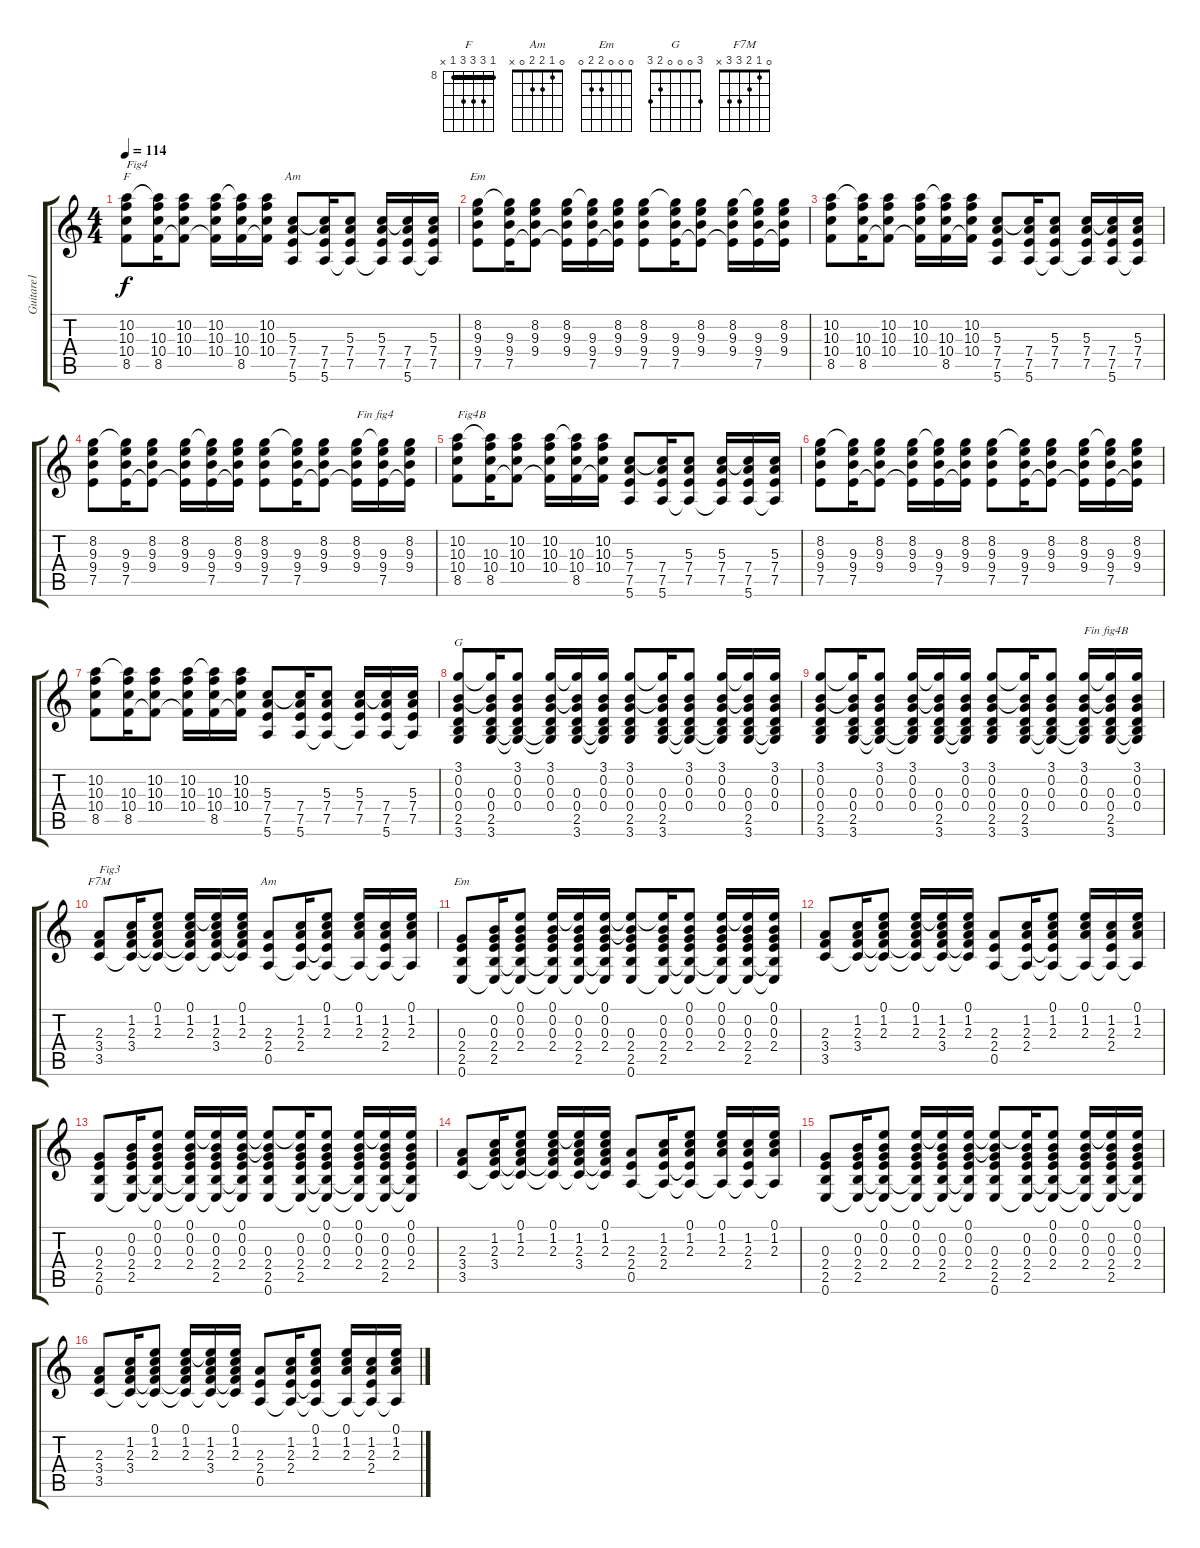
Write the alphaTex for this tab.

\track ("Guitare1" "Guitare1") {instrument electricguitarclean}
\staff {score tabs}
\tuning (E4 B3 G3 D3 A2 E2) {hide}
\chord ("F" 8 10 10 10 8 x) {firstfret 8 barre 8}
\chord ("Am" 5 5 5 7 7 5) {firstfret 5 barre 5}
\chord ("Em" x 8 9 9 7 x) {firstfret 7}
\chord ("G" 3 0 0 0 2 3)
\chord ("F7M" 0 1 2 3 3 x)
\chord ("Am" 0 1 2 2 0 x)
\chord ("Em" 0 0 0 2 2 0)
\ts (4 4)
\tempo 114
\clef g2
\ks c
(10.2 10.3 10.4 8.5).8{ch "F" txt "Fig4" dy f} (10.2{t} 10.3 10.4 8.5).16 (10.2 10.3 10.4 8.5{t}).8 (10.2 10.3 10.4 8.5{t}).16 (10.2{t} 10.3 10.4 8.5).16 (10.2 10.3 10.4 8.5{t}).16 (5.3 7.4 7.5 5.6).8{ch "Am"} (5.3{t} 7.4 7.5 5.6).16 (5.3 7.4 7.5 5.6{t}).8 (5.3 7.4 7.5 5.6{t}).16 (5.3{t} 7.4 7.5 5.6).16 (5.3 7.4 7.5 5.6{t}).16 |
(8.2 9.3 9.4 7.5).8{ch "Em"} (8.2{t} 9.3 9.4 7.5).16 (8.2 9.3 9.4 7.5{t}).8 (8.2 9.3 9.4 7.5{t}).16 (8.2{t} 9.3 9.4 7.5).16 (8.2 9.3 9.4 7.5{t}).16 (8.2 9.3 9.4 7.5).8 (8.2{t} 9.3 9.4 7.5).16 (8.2 9.3 9.4 7.5{t}).8 (8.2 9.3 9.4 7.5{t}).16 (8.2{t} 9.3 9.4 7.5).16 (8.2 9.3 9.4 7.5{t}).16 |
(10.2 10.3 10.4 8.5).8 (10.2{t} 10.3 10.4 8.5).16 (10.2 10.3 10.4 8.5{t}).8 (10.2 10.3 10.4 8.5{t}).16 (10.2{t} 10.3 10.4 8.5).16 (10.2 10.3 10.4 8.5{t}).16 (5.3 7.4 7.5 5.6).8 (5.3{t} 7.4 7.5 5.6).16 (5.3 7.4 7.5 5.6{t}).8 (5.3 7.4 7.5 5.6{t}).16 (5.3{t} 7.4 7.5 5.6).16 (5.3 7.4 7.5 5.6{t}).16 |
(8.2 9.3 9.4 7.5).8 (8.2{t} 9.3 9.4 7.5).16 (8.2 9.3 9.4 7.5{t}).8 (8.2 9.3 9.4 7.5{t}).16 (8.2{t} 9.3 9.4 7.5).16 (8.2 9.3 9.4 7.5{t}).16 (8.2 9.3 9.4 7.5).8 (8.2{t} 9.3 9.4 7.5).16 (8.2 9.3 9.4 7.5{t}).8 (8.2 9.3 9.4 7.5{t}).16{txt "Fin fig4"} (8.2{t} 9.3 9.4 7.5).16 (8.2 9.3 9.4 7.5{t}).16 |
(10.2 10.3 10.4 8.5).8{txt "Fig4B "} (10.2{t} 10.3 10.4 8.5).16 (10.2 10.3 10.4 8.5{t}).8 (10.2 10.3 10.4 8.5{t}).16 (10.2{t} 10.3 10.4 8.5).16 (10.2 10.3 10.4 8.5{t}).16 (5.3 7.4 7.5 5.6).8 (5.3{t} 7.4 7.5 5.6).16 (5.3 7.4 7.5 5.6{t}).8 (5.3 7.4 7.5 5.6{t}).16 (5.3{t} 7.4 7.5 5.6).16 (5.3 7.4 7.5 5.6{t}).16 |
(8.2 9.3 9.4 7.5).8 (8.2{t} 9.3 9.4 7.5).16 (8.2 9.3 9.4 7.5{t}).8 (8.2 9.3 9.4 7.5{t}).16 (8.2{t} 9.3 9.4 7.5).16 (8.2 9.3 9.4 7.5{t}).16 (8.2 9.3 9.4 7.5).8 (8.2{t} 9.3 9.4 7.5).16 (8.2 9.3 9.4 7.5{t}).8 (8.2 9.3 9.4 7.5{t}).16 (8.2{t} 9.3 9.4 7.5).16 (8.2 9.3 9.4 7.5{t}).16 |
(10.2 10.3 10.4 8.5).8 (10.2{t} 10.3 10.4 8.5).16 (10.2 10.3 10.4 8.5{t}).8 (10.2 10.3 10.4 8.5{t}).16 (10.2{t} 10.3 10.4 8.5).16 (10.2 10.3 10.4 8.5{t}).16 (5.3 7.4 7.5 5.6).8 (5.3{t} 7.4 7.5 5.6).16 (5.3 7.4 7.5 5.6{t}).8 (5.3 7.4 7.5 5.6{t}).16 (5.3{t} 7.4 7.5 5.6).16 (5.3 7.4 7.5 5.6{t}).16 |
(3.1 0.2 0.3 0.4 2.5 3.6).8{ch "G"} (3.1{t} 0.2{t} 0.3 0.4 2.5 3.6).16 (3.1 0.2 0.3 0.4 2.5{t} 3.6{t}).8 (3.1 0.2 0.3 0.4 2.5{t} 3.6{t}).16 (3.1{t} 0.2{t} 0.3 0.4 2.5 3.6).16 (3.1 0.2 0.3 0.4 2.5{t} 3.6{t}).16 (3.1 0.2 0.3 0.4 2.5 3.6).8 (3.1{t} 0.2{t} 0.3 0.4 2.5 3.6).16 (3.1 0.2 0.3 0.4 2.5{t} 3.6{t}).8 (3.1 0.2 0.3 0.4 2.5{t} 3.6{t}).16 (3.1{t} 0.2{t} 0.3 0.4 2.5 3.6).16 (3.1 0.2 0.3 0.4 2.5{t} 3.6{t}).16 |
(3.1 0.2 0.3 0.4 2.5 3.6).8 (3.1{t} 0.2{t} 0.3 0.4 2.5 3.6).16 (3.1 0.2 0.3 0.4 2.5{t} 3.6{t}).8 (3.1 0.2 0.3 0.4 2.5{t} 3.6{t}).16 (3.1{t} 0.2{t} 0.3 0.4 2.5 3.6).16 (3.1 0.2 0.3 0.4 2.5{t} 3.6{t}).16 (3.1 0.2 0.3 0.4 2.5 3.6).8 (3.1{t} 0.2{t} 0.3 0.4 2.5 3.6).16 (3.1 0.2 0.3 0.4 2.5{t} 3.6{t}).8 (3.1 0.2 0.3 0.4 2.5{t} 3.6{t}).16{txt "Fin fig4B"} (3.1{t} 0.2{t} 0.3 0.4 2.5 3.6).16 (3.1 0.2 0.3 0.4 2.5{t} 3.6{t}).16 |
(2.3 3.4 3.5).8{ch "F7M" txt "Fig3"} (1.2 2.3 3.4 3.5{t}).16 (0.1 1.2 2.3 3.4{t} 3.5{t}).8 (0.1 1.2 2.3 3.4{t} 3.5{t}).16 (0.1{t} 1.2 2.3 3.4 3.5{t}).16 (0.1 1.2 2.3 3.4{t} 3.5{t}).16 (2.3 2.4 0.5).8{ch "Am"} (1.2 2.3 2.4 0.5{t}).16 (0.1 1.2 2.3 2.4{t} 0.5{t}).8 (0.1 1.2 2.3 0.5{t}).16 (1.2 2.3 2.4 0.5{t}).16 (0.1 1.2 2.3 0.5{t}).16 |
(0.3 2.4 2.5 0.6).8{ch "Em"} (0.2 0.3 2.4 2.5 0.6{t}).16 (0.1 0.2 0.3 2.4 2.5{t} 0.6{t}).8 (0.1 0.2 0.3 2.4 2.5{t} 0.6{t}).16 (0.1{t} 0.2 0.3 2.4 2.5 0.6{t}).16 (0.1 0.2 0.3 2.4 2.5{t} 0.6{t}).16 (0.1{t} 0.2{t} 0.3 2.4 2.5 0.6).8 (0.1{t} 0.2 0.3 2.4 2.5 0.6{t}).16 (0.1 0.2 0.3 2.4 2.5{t} 0.6{t}).8 (0.1 0.2 0.3 2.4 2.5{t} 0.6{t}).16 (0.1{t} 0.2 0.3 2.4 2.5 0.6{t}).16 (0.1 0.2 0.3 2.4 2.5{t} 0.6{t}).16 |
(2.3 3.4 3.5).8 (1.2 2.3 3.4 3.5{t}).16 (0.1 1.2 2.3 3.4{t} 3.5{t}).8 (0.1 1.2 2.3 3.4{t} 3.5{t}).16 (0.1{t} 1.2 2.3 3.4 3.5{t}).16 (0.1 1.2 2.3 3.4{t} 3.5{t}).16 (2.3 2.4 0.5).8 (1.2 2.3 2.4 0.5{t}).16 (0.1 1.2 2.3 2.4{t} 0.5{t}).8 (0.1 1.2 2.3 0.5{t}).16 (1.2 2.3 2.4 0.5{t}).16 (0.1 1.2 2.3 0.5{t}).16 |
(0.3 2.4 2.5 0.6).8 (0.2 0.3 2.4 2.5 0.6{t}).16 (0.1 0.2 0.3 2.4 2.5{t} 0.6{t}).8 (0.1 0.2 0.3 2.4 2.5{t} 0.6{t}).16 (0.1{t} 0.2 0.3 2.4 2.5 0.6{t}).16 (0.1 0.2 0.3 2.4 2.5{t} 0.6{t}).16 (0.1{t} 0.2{t} 0.3 2.4 2.5 0.6).8 (0.1{t} 0.2 0.3 2.4 2.5 0.6{t}).16 (0.1 0.2 0.3 2.4 2.5{t} 0.6{t}).8 (0.1 0.2 0.3 2.4 2.5{t} 0.6{t}).16 (0.1{t} 0.2 0.3 2.4 2.5 0.6{t}).16 (0.1 0.2 0.3 2.4 2.5{t} 0.6{t}).16 |
(2.3 3.4 3.5).8 (1.2 2.3 3.4 3.5{t}).16 (0.1 1.2 2.3 3.4{t} 3.5{t}).8 (0.1 1.2 2.3 3.4{t} 3.5{t}).16 (0.1{t} 1.2 2.3 3.4 3.5{t}).16 (0.1 1.2 2.3 3.4{t} 3.5{t}).16 (2.3 2.4 0.5).8 (1.2 2.3 2.4 0.5{t}).16 (0.1 1.2 2.3 2.4{t} 0.5{t}).8 (0.1 1.2 2.3 0.5{t}).16 (1.2 2.3 2.4 0.5{t}).16 (0.1 1.2 2.3 0.5{t}).16 |
(0.3 2.4 2.5 0.6).8 (0.2 0.3 2.4 2.5 0.6{t}).16 (0.1 0.2 0.3 2.4 2.5{t} 0.6{t}).8 (0.1 0.2 0.3 2.4 2.5{t} 0.6{t}).16 (0.1{t} 0.2 0.3 2.4 2.5 0.6{t}).16 (0.1 0.2 0.3 2.4 2.5{t} 0.6{t}).16 (0.1{t} 0.2{t} 0.3 2.4 2.5 0.6).8 (0.1{t} 0.2 0.3 2.4 2.5 0.6{t}).16 (0.1 0.2 0.3 2.4 2.5{t} 0.6{t}).8 (0.1 0.2 0.3 2.4 2.5{t} 0.6{t}).16 (0.1{t} 0.2 0.3 2.4 2.5 0.6{t}).16 (0.1 0.2 0.3 2.4 2.5{t} 0.6{t}).16 |
(2.3 3.4 3.5).8 (1.2 2.3 3.4 3.5{t}).16 (0.1 1.2 2.3 3.4{t} 3.5{t}).8 (0.1 1.2 2.3 3.4{t} 3.5{t}).16 (0.1{t} 1.2 2.3 3.4 3.5{t}).16 (0.1 1.2 2.3 3.4{t} 3.5{t}).16 (2.3 2.4 0.5).8 (1.2 2.3 2.4 0.5{t}).16 (0.1 1.2 2.3 2.4{t} 0.5{t}).8 (0.1 1.2 2.3 0.5{t}).16 (1.2 2.3 2.4 0.5{t}).16 (0.1 1.2 2.3 0.5{t}).16
